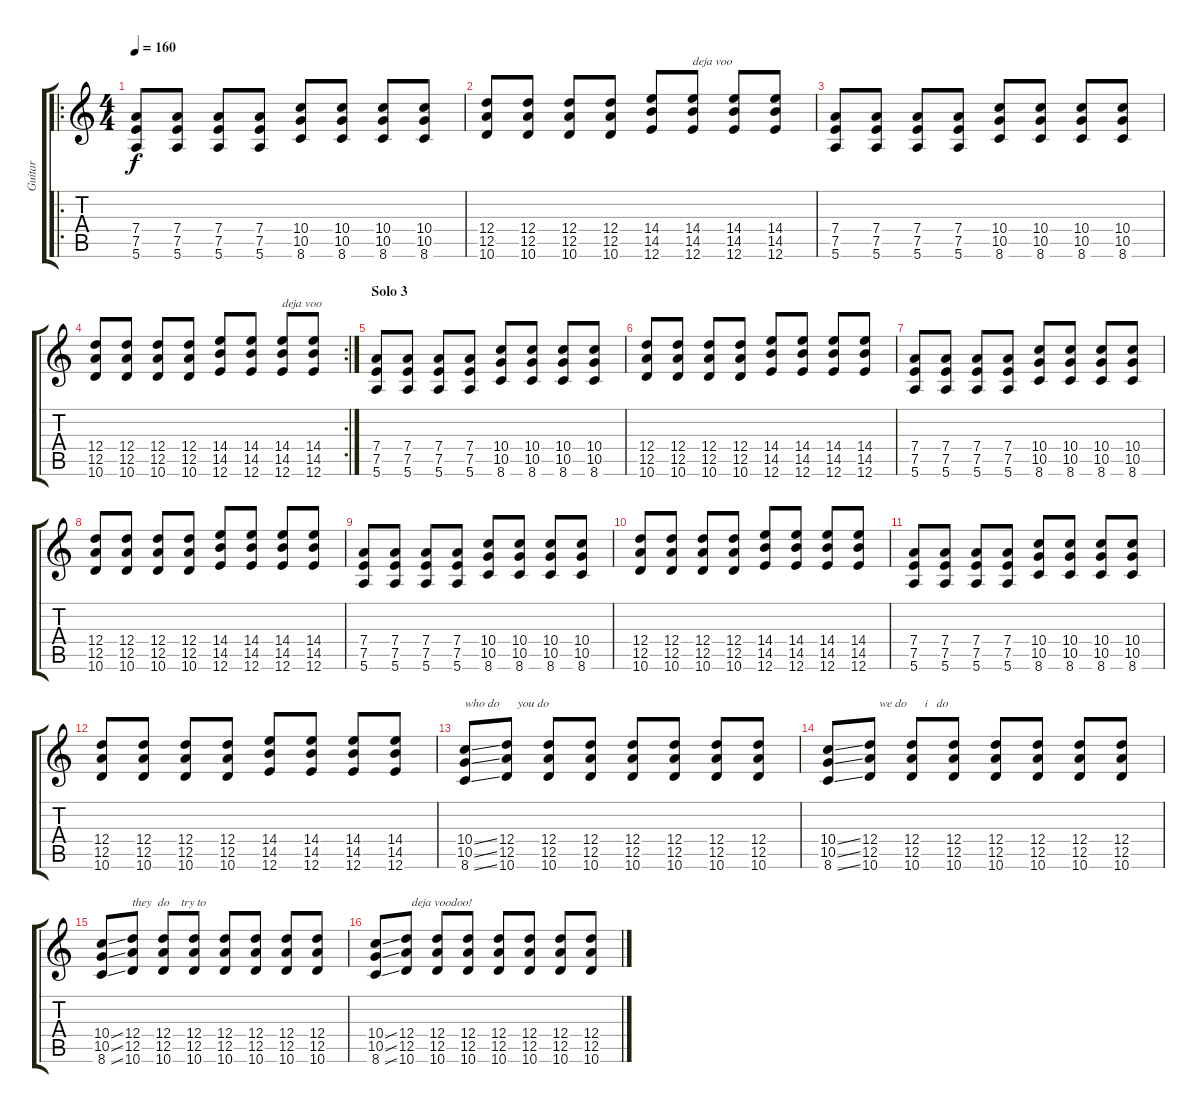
\track ("Guitar" "Guitar") {instrument distortionguitar}
\staff {score tabs}
\tuning (E4 B3 G3 D3 A2 E2) {hide}
\ro
\ts (4 4)
\tempo 160
\clef g2
\ks c
(7.4 7.5 5.6).8{dy f} (7.4 7.5 5.6).8 (7.4 7.5 5.6).8 (7.4 7.5 5.6).8 (10.4 10.5 8.6).8 (10.4 10.5 8.6).8 (10.4 10.5 8.6).8 (10.4 10.5 8.6).8 |
(12.4 12.5 10.6).8 (12.4 12.5 10.6).8 (12.4 12.5 10.6).8 (12.4 12.5 10.6).8 (14.4 14.5 12.6).8 (14.4 14.5 12.6).8{txt "deja voo"} (14.4 14.5 12.6).8 (14.4 14.5 12.6).8 |
(7.4 7.5 5.6).8 (7.4 7.5 5.6).8 (7.4 7.5 5.6).8 (7.4 7.5 5.6).8 (10.4 10.5 8.6).8 (10.4 10.5 8.6).8 (10.4 10.5 8.6).8 (10.4 10.5 8.6).8 |
\rc 2
(12.4 12.5 10.6).8 (12.4 12.5 10.6).8 (12.4 12.5 10.6).8 (12.4 12.5 10.6).8 (14.4 14.5 12.6).8 (14.4 14.5 12.6).8 (14.4 14.5 12.6).8{txt "deja voo"} (14.4 14.5 12.6).8 |
\section ("" "Solo 3")
(7.4 7.5 5.6).8 (7.4 7.5 5.6).8 (7.4 7.5 5.6).8 (7.4 7.5 5.6).8 (10.4 10.5 8.6).8 (10.4 10.5 8.6).8 (10.4 10.5 8.6).8 (10.4 10.5 8.6).8 |
(12.4 12.5 10.6).8 (12.4 12.5 10.6).8 (12.4 12.5 10.6).8 (12.4 12.5 10.6).8 (14.4 14.5 12.6).8 (14.4 14.5 12.6).8 (14.4 14.5 12.6).8 (14.4 14.5 12.6).8 |
(7.4 7.5 5.6).8 (7.4 7.5 5.6).8 (7.4 7.5 5.6).8 (7.4 7.5 5.6).8 (10.4 10.5 8.6).8 (10.4 10.5 8.6).8 (10.4 10.5 8.6).8 (10.4 10.5 8.6).8 |
(12.4 12.5 10.6).8 (12.4 12.5 10.6).8 (12.4 12.5 10.6).8 (12.4 12.5 10.6).8 (14.4 14.5 12.6).8 (14.4 14.5 12.6).8 (14.4 14.5 12.6).8 (14.4 14.5 12.6).8 |
(7.4 7.5 5.6).8 (7.4 7.5 5.6).8 (7.4 7.5 5.6).8 (7.4 7.5 5.6).8 (10.4 10.5 8.6).8 (10.4 10.5 8.6).8 (10.4 10.5 8.6).8 (10.4 10.5 8.6).8 |
(12.4 12.5 10.6).8 (12.4 12.5 10.6).8 (12.4 12.5 10.6).8 (12.4 12.5 10.6).8 (14.4 14.5 12.6).8 (14.4 14.5 12.6).8 (14.4 14.5 12.6).8 (14.4 14.5 12.6).8 |
(7.4 7.5 5.6).8 (7.4 7.5 5.6).8 (7.4 7.5 5.6).8 (7.4 7.5 5.6).8 (10.4 10.5 8.6).8 (10.4 10.5 8.6).8 (10.4 10.5 8.6).8 (10.4 10.5 8.6).8 |
(12.4 12.5 10.6).8 (12.4 12.5 10.6).8 (12.4 12.5 10.6).8 (12.4 12.5 10.6).8 (14.4 14.5 12.6).8 (14.4 14.5 12.6).8 (14.4 14.5 12.6).8 (14.4 14.5 12.6).8 |
(10.4{ss} 10.5{ss} 8.6{ss}).8{txt "who do      you do   "} (12.4 12.5 10.6).8 (12.4 12.5 10.6).8 (12.4 12.5 10.6).8 (12.4 12.5 10.6).8 (12.4 12.5 10.6).8 (12.4 12.5 10.6).8 (12.4 12.5 10.6).8 |
(10.4{ss} 10.5{ss} 8.6{ss}).8{txt " "} (12.4 12.5 10.6).8{txt "   we do      i   do"} (12.4 12.5 10.6).8 (12.4 12.5 10.6).8 (12.4 12.5 10.6).8 (12.4 12.5 10.6).8 (12.4 12.5 10.6).8 (12.4 12.5 10.6).8 |
(10.4{ss} 10.5{ss} 8.6{ss}).8 (12.4 12.5 10.6).8{txt "they  do    try to"} (12.4 12.5 10.6).8 (12.4 12.5 10.6).8 (12.4 12.5 10.6).8 (12.4 12.5 10.6).8 (12.4 12.5 10.6).8 (12.4 12.5 10.6).8 |
(10.4{ss} 10.5{ss} 8.6{ss}).8{txt "            deja voodoo!"} (12.4 12.5 10.6).8 (12.4 12.5 10.6).8 (12.4 12.5 10.6).8 (12.4 12.5 10.6).8 (12.4 12.5 10.6).8 (12.4 12.5 10.6).8 (12.4 12.5 10.6).8
